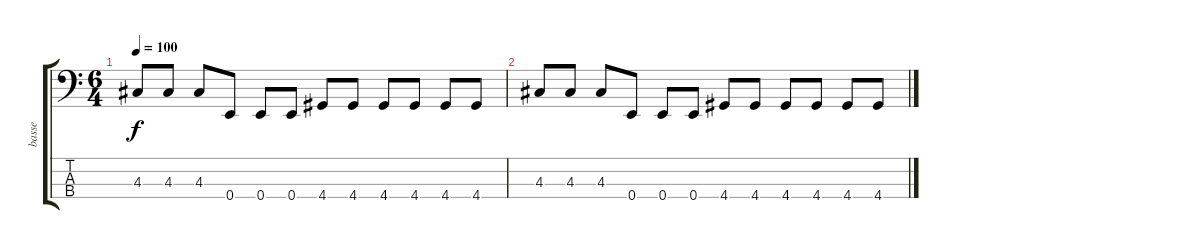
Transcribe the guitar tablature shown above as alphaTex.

\track ("basse" "basse") {instrument electricbassfinger}
\staff {score tabs}
\tuning (G2 D2 A1 E1) {hide}
\ts (6 4)
\tempo 100
\clef f4
\ks c
4.3.8{dy f} 4.3.8 4.3.8 0.4.8 0.4.8 0.4.8 4.4.8 4.4.8 4.4.8 4.4.8 4.4.8 4.4.8 |
4.3.8 4.3.8 4.3.8 0.4.8 0.4.8 0.4.8 4.4.8 4.4.8 4.4.8 4.4.8 4.4.8 4.4.8
